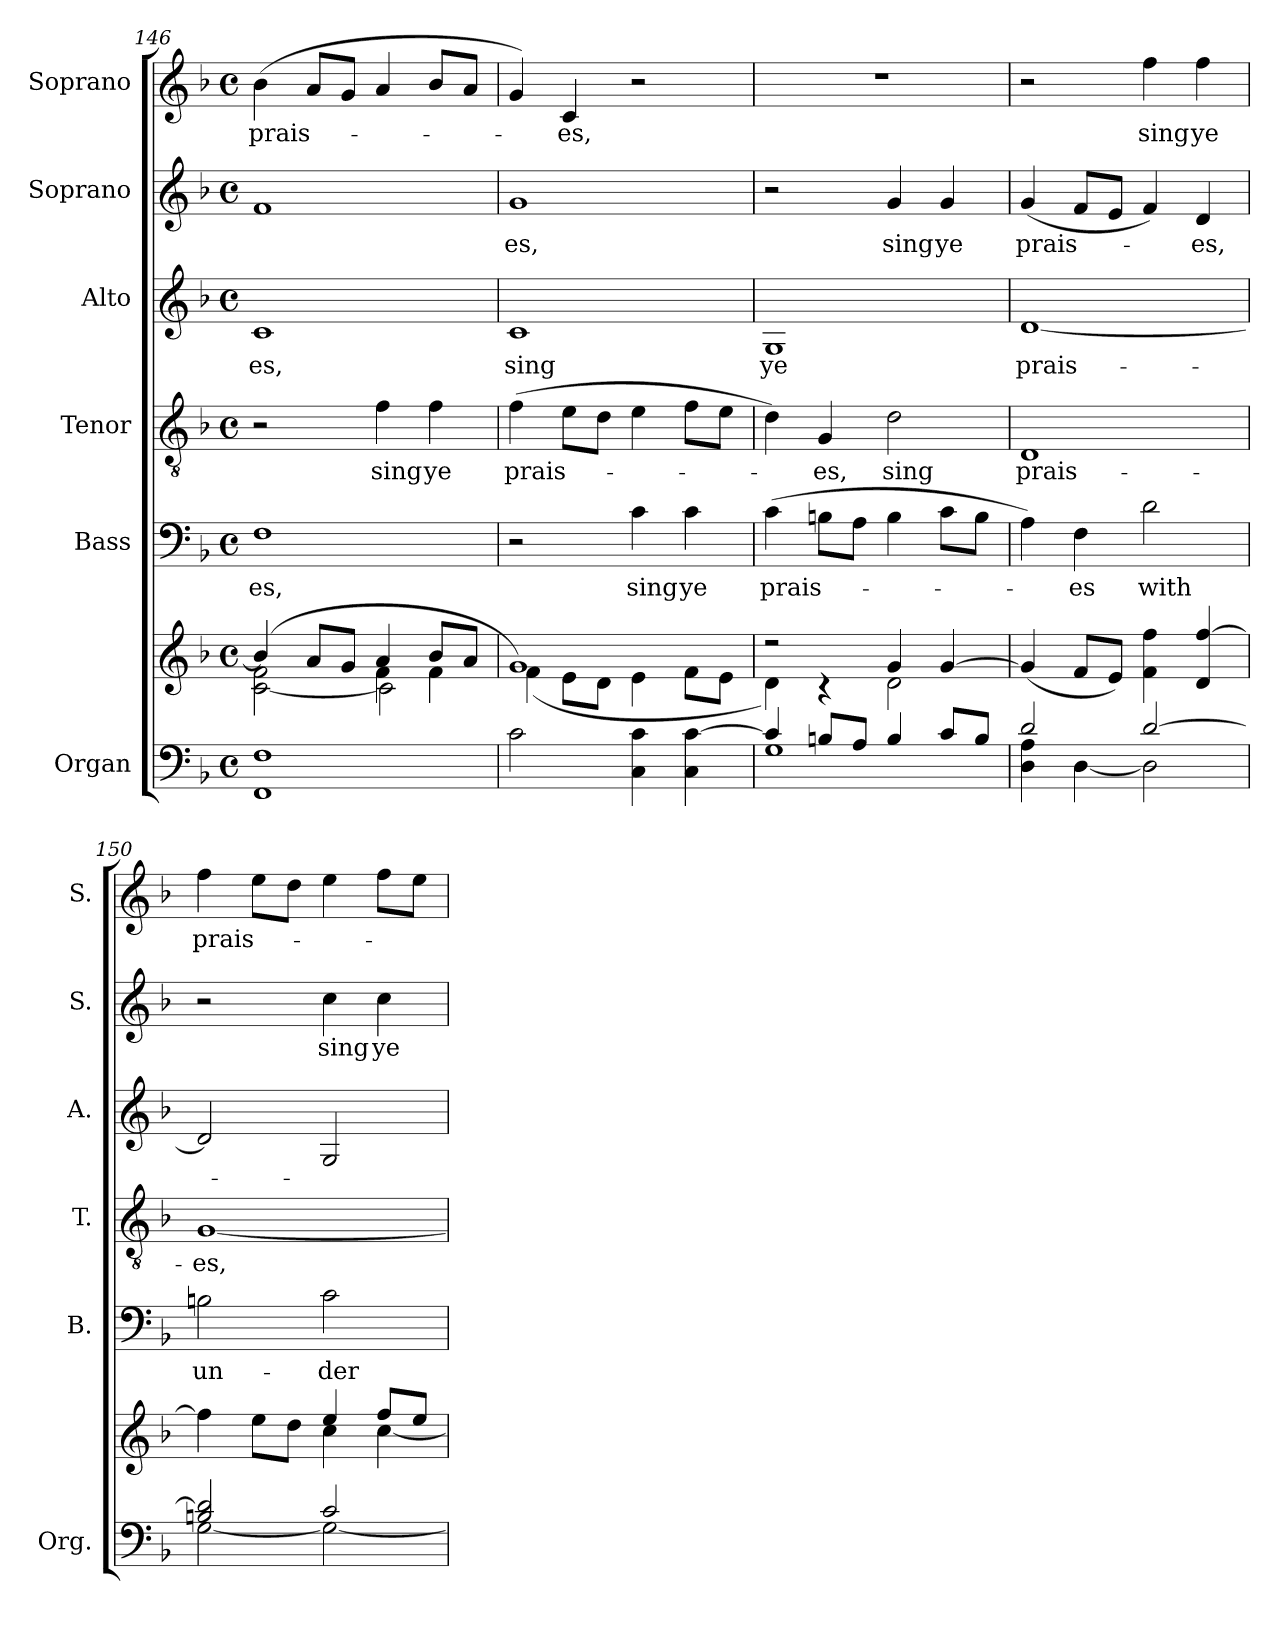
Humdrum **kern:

**kern	**kern	**kern	**text	**kern	**text	**kern	**text	**kern	**text	**kern	**text
*part6	*part6	*part5	*part5	*part4	*part4	*part3	*part3	*part2	*part2	*part1	*part1
*staff7	*staff6	*staff5	*staff5	*staff4	*staff4	*staff3	*staff3	*staff2	*staff2	*staff1	*staff1
*I"Organ	*	*I"Bass	*	*I"Tenor	*	*I"Alto	*	*I"Soprano	*	*I"Soprano	*
*I'Org.	*	*I'B.	*	*I'T.	*	*I'A.	*	*I'S.	*	*I'S.	*
*clefF4	*clefG2	*clefF4	*	*clefGv2	*	*clefG2	*	*clefG2	*	*clefG2	*
*	*	*	*	*ITrd7c12	*	*	*	*	*	*	*
*k[b-]	*k[b-]	*k[b-]	*	*k[b-]	*	*k[b-]	*	*k[b-]	*	*k[b-]	*
*F:	*F:	*F:	*	*F:	*	*F:	*	*F:	*	*F:	*
*M4/4	*M4/4	*M4/4	*	*M4/4	*	*M4/4	*	*M4/4	*	*M4/4	*
*met(c)	*met(c)	*met(c)	*	*met(c)	*	*met(c)	*	*met(c)	*	*met(c)	*
=146	=146	=146	=146	=146	=146	=146	=146	=146	=146	=146	=146
*	*^	*	*	*	*	*	*	*	*	*	*
*	*	*^	*	*	*	*	*	*	*	*	*	*
!	!	!	!	!	!LO:LY:b:color=#000000	!	!	!	!	!	!	!	!
!	!	!	!	!	!	!	!	!	!LO:LY:b:color=#000000	!	!	!	!
!	!	!	!	!	!	!	!	!	!	!	!	!	!LO:LY:b:color=#000000
1FFi 1Fi	(4b-i/]	[<2ci\ 2fi	2ryy	1Fi	-es,	2r	.	1ci	-es,	1fi	.	(4b-i\	prais-
.	8ai/L	.	.	.	.	.	.	.	.	.	.	8ai/L	.
.	8gi/J	.	.	.	.	.	.	.	.	.	.	8gi/J	.
!	!	!	!	!	!	!	!LO:LY:b:color=#000000	!	!	!	!	!	!
.	4ai/	4fi\	2ci\]	.	.	4Fi\	sing	.	.	.	.	4ai/	.
!	!	!	!	!	!	!	!LO:LY:b:color=#000000	!	!	!	!	!	!
.	8b-i/L	4fi\	.	.	.	4Fi\	ye	.	.	.	.	8b-i/L	.
.	8ai/J	.	.	.	.	.	.	.	.	.	.	8ai/J	.
*	*	*v	*v	*	*	*	*	*	*	*	*	*	*
!!LO:PB:g=z
=147	=147	=147	=147	=147	=147	=147	=147	=147	=147	=147	=147	=147
!	!	!	!	!	!	!LO:LY:b:color=#000000	!	!	!	!	!	!
!	!	!	!	!	!	!	!	!LO:LY:b:color=#000000	!	!	!	!
!	!	!	!	!	!	!	!	!	!	!LO:LY:b:color=#000000	!	!
2ci\	1gi)	(4fi\	2r	.	(4Fi\	prais-	1ci	sing	1gi	-es,	4gi/)	.
!	!	!	!	!	!	!	!	!	!	!	!	!LO:LY:b:color=#000000
.	.	8ei\L	.	.	8Ei\L	.	.	.	.	.	4ci/	-es,
.	.	8di\J	.	.	8Di\J	.	.	.	.	.	.	.
!	!	!	!	!LO:LY:b:color=#000000	!	!	!	!	!	!	!	!
4Ci\ 4ci	.	4ei\	4ci\	sing	4Ei\	.	.	.	.	.	2r	.
!	!	!	!	!LO:LY:b:color=#000000	!	!	!	!	!	!	!	!
4Ci\ [>4ci	.	8fi\L	4ci\	ye	8Fi\L	.	.	.	.	.	.	.
.	.	8ei\J	.	.	8Ei\J	.	.	.	.	.	.	.
=148	=148	=148	=148	=148	=148	=148	=148	=148	=148	=148	=148	=148
*^	*	*	*	*	*	*	*	*	*	*	*	*
!	!	!	!	!	!LO:LY:b:color=#000000	!	!	!	!	!	!	!	!
!	!	!	!	!	!	!	!	!	!LO:LY:b:color=#000000	!	!	!	!
4ci/]	1Gi	2r	4di\)	(4ci\	prais-	4Di\)	.	1Gi	ye	2r	.	1r	.
!	!	!	!	!	!	!	!LO:LY:b:color=#000000	!	!	!	!	!	!
8Bni/L	.	.	4r	8Bni\L	.	4GGi/	-es,	.	.	.	.	.	.
8Ai/J	.	.	.	8Ai\J	.	.	.	.	.	.	.	.	.
!	!	!	!	!	!	!	!LO:LY:b:color=#000000	!	!	!	!	!	!
!	!	!	!	!	!	!	!	!	!	!	!LO:LY:b:color=#000000	!	!
4Bi/	.	4gi/	2di\	4Bi\	.	2Di\	sing	.	.	4gi/	sing	.	.
!	!	!	!	!	!	!	!	!	!	!	!LO:LY:b:color=#000000	!	!
8ci/L	.	[>4gi/	.	8ci\L	.	.	.	.	.	4gi/	ye	.	.
8Bi/J	.	.	.	8Bi\J	.	.	.	.	.	.	.	.	.
*	*	*v	*v	*	*	*	*	*	*	*	*	*	*
=149	=149	=149	=149	=149	=149	=149	=149	=149	=149	=149	=149	=149
!	!	!	!	!	!	!LO:LY:b:color=#000000	!	!	!	!	!	!
!	!	!	!	!	!	!	!	!LO:LY:b:color=#000000	!	!	!	!
!	!	!	!	!	!	!	!	!	!	!LO:LY:b:color=#000000	!	!
2di/	4Di\ 4Ai	(4gi/]	4Ai\)	.	1DDi	prais-	[<1di	prais-	(4gi/	prais-	2r	.
!	!	!	!	!LO:LY:b:color=#000000	!	!	!	!	!	!	!	!
.	[<4Di\	8fi/L	4Fi\	-es	.	.	.	.	8fi/L	.	.	.
.	.	8ei/J)	.	.	.	.	.	.	8ei/J	.	.	.
!	!	!	!	!LO:LY:b:color=#000000	!	!	!	!	!	!	!	!
!	!	!	!	!	!	!	!	!	!	!	!	!LO:LY:b:color=#000000
[>2di/	2Di\]	4fi\ 4ffi	2di\	with	.	.	.	.	4fi/)	.	4ffi\	sing
!	!	!	!	!	!	!	!	!	!	!LO:LY:b:color=#000000	!	!
!	!	!	!	!	!	!	!	!	!	!	!	!LO:LY:b:color=#000000
.	.	4di/ [>4ffi	.	.	.	.	.	.	4di/	-es,	4ffi\	ye
=150	=150	=150	=150	=150	=150	=150	=150	=150	=150	=150	=150	=150
*	*	*^	*	*	*	*	*	*	*	*	*	*
!	!	!	!	!	!LO:LY:b:color=#000000	!	!	!	!	!	!	!	!
!	!	!	!	!	!	!	!LO:LY:b:color=#000000	!	!	!	!	!	!
!	!	!	!	!	!	!	!	!	!	!	!	!	!LO:LY:b:color=#000000
2Bni/ 2di]	[<2Gi\	4ffi\]	2ryy	2Bni\	un-	[<1GGi	-es,	2di/]	.	2r	.	4ffi\	prais-
.	.	8eei\L	.	.	.	.	.	.	.	.	.	8eei\L	.
.	.	8ddi\J	.	.	.	.	.	.	.	.	.	8ddi\J	.
!	!	!	!	!	!LO:LY:b:color=#000000	!	!	!	!	!	!	!	!
!	!	!	!	!	!	!	!	!	!	!	!LO:LY:b:color=#000000	!	!
2ci/	2Gi\_<	4eei/	4cci\	2ci\	-der-	.	.	2Gi/	.	4cci\	sing	4eei\	.
!	!	!	!	!	!	!	!	!	!	!	!LO:LY:b:color=#000000	!	!
.	.	8ffi/L	[<4cci\	.	.	.	.	.	.	4cci\	ye	8ffi\L	.
.	.	8eei/J	.	.	.	.	.	.	.	.	.	8eei\J	.
*v	*v	*	*	*	*	*	*	*	*	*	*	*	*
*	*v	*v	*	*	*	*	*	*	*	*	*	*
=	=	=	=	=	=	=	=	=	=	=	=
*-	*-	*-	*-	*-	*-	*-	*-	*-	*-	*-	*-
